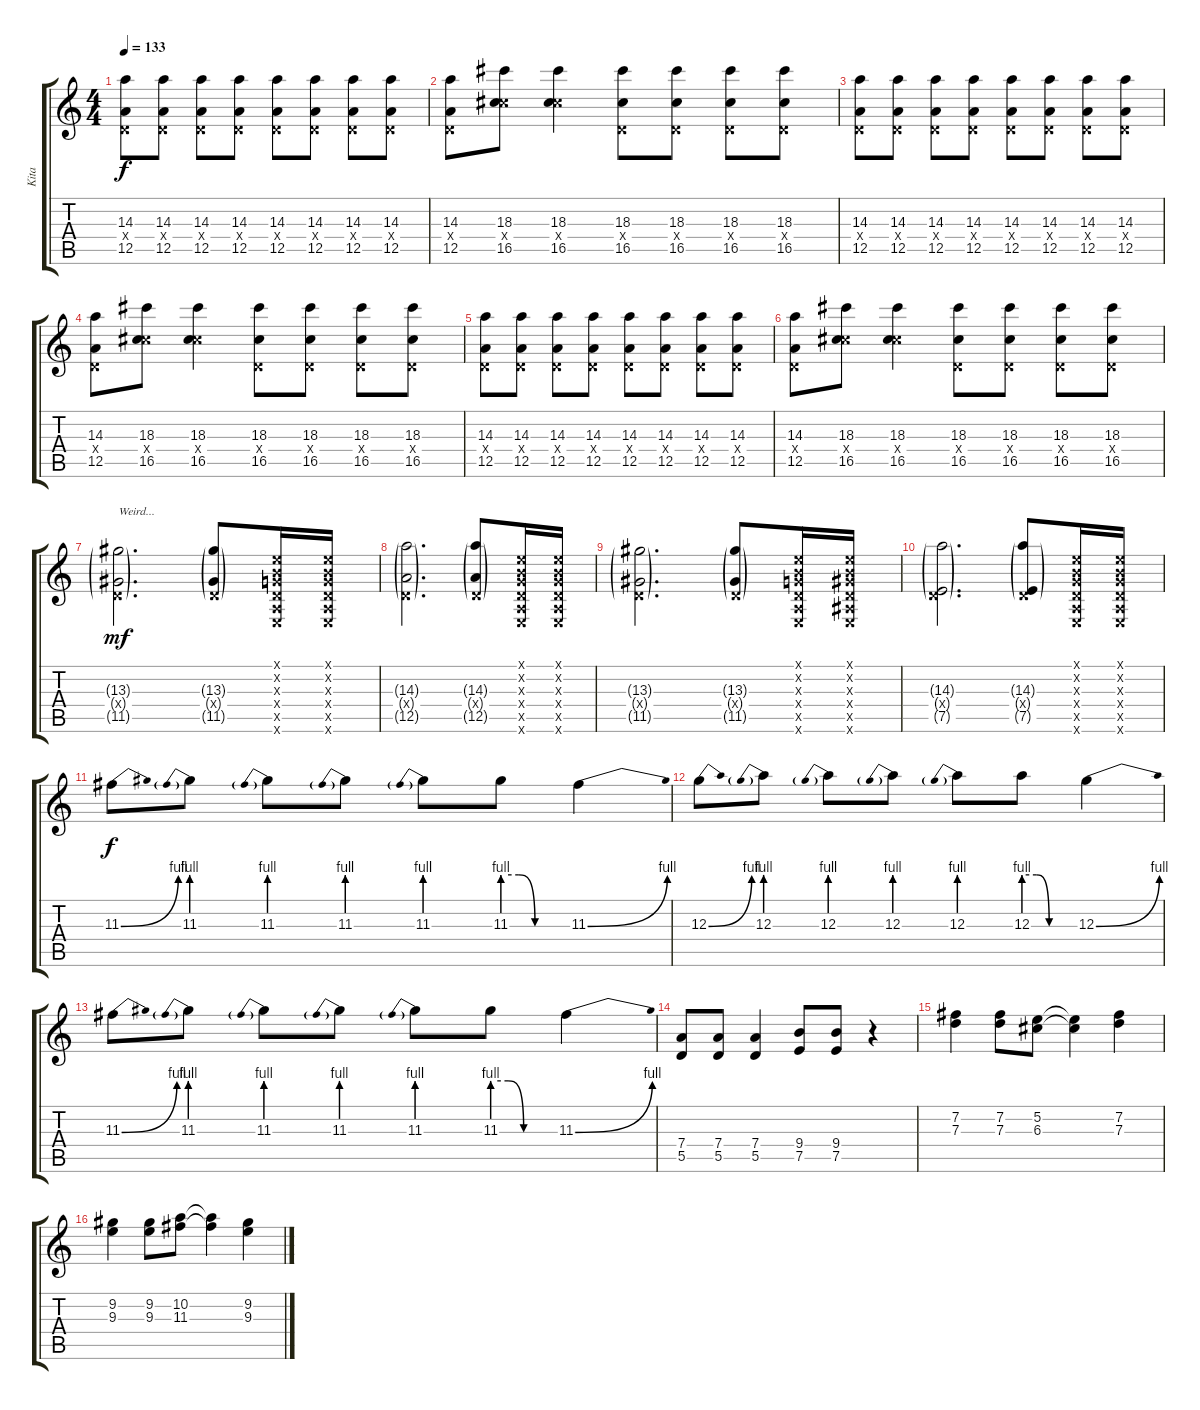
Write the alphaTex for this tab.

\track ("Kita" "Kita") {instrument overdrivenguitar}
\staff {score tabs}
\tuning (E4 B3 G3 D3 A2 E2) {hide}
\ts (4 4)
\tempo 133
\clef g2
\ks c
(14.3 0.4{x} 12.5).8{dy f} (14.3 0.4{x} 12.5).8 (14.3 0.4{x} 12.5).8 (14.3 0.4{x} 12.5).8 (14.3 0.4{x} 12.5).8 (14.3 0.4{x} 12.5).8 (14.3 0.4{x} 12.5).8 (14.3 0.4{x} 12.5).8 |
(14.3 0.4{x} 12.5).8 (18.3 11.4{x} 16.5).8 (18.3 11.4{x} 16.5).4 (18.3 0.4{x} 16.5).8 (18.3 0.4{x} 16.5).8 (18.3 0.4{x} 16.5).8 (18.3 0.4{x} 16.5).8 |
(14.3 0.4{x} 12.5).8 (14.3 0.4{x} 12.5).8 (14.3 0.4{x} 12.5).8 (14.3 0.4{x} 12.5).8 (14.3 0.4{x} 12.5).8 (14.3 0.4{x} 12.5).8 (14.3 0.4{x} 12.5).8 (14.3 0.4{x} 12.5).8 |
(14.3 0.4{x} 12.5).8 (18.3 11.4{x} 16.5).8 (18.3 11.4{x} 16.5).4 (18.3 0.4{x} 16.5).8 (18.3 0.4{x} 16.5).8 (18.3 0.4{x} 16.5).8 (18.3 0.4{x} 16.5).8 |
(14.3 0.4{x} 12.5).8 (14.3 0.4{x} 12.5).8 (14.3 0.4{x} 12.5).8 (14.3 0.4{x} 12.5).8 (14.3 0.4{x} 12.5).8 (14.3 0.4{x} 12.5).8 (14.3 0.4{x} 12.5).8 (14.3 0.4{x} 12.5).8 |
(14.3 0.4{x} 12.5).8 (18.3 11.4{x} 16.5).8 (18.3 11.4{x} 16.5).4 (18.3 0.4{x} 16.5).8 (18.3 0.4{x} 16.5).8 (18.3 0.4{x} 16.5).8 (18.3 0.4{x} 16.5).8 |
(13.3{g} 0.4{g x} 11.5{g}).2{d txt "Weird..." dy mf} (13.3{g} 0.4{g x} 11.5{g}).8 (0.1{x} 0.2{x} 0.3{x} 0.4{x} 0.5{x} 0.6{x}).16 (0.1{x} 0.2{x} 0.3{x} 0.4{x} 0.5{x} 0.6{x}).16 |
(14.3{g} 0.4{g x} 12.5{g}).2{d} (14.3{g} 0.4{g x} 12.5{g}).8 (0.1{x} 0.2{x} 0.3{x} 0.4{x} 0.5{x} 0.6{x}).16 (0.1{x} 0.2{x} 0.3{x} 0.4{x} 0.5{x} 0.6{x}).16 |
(13.3{g} 0.4{g x} 11.5{g}).2{d} (13.3{g} 0.4{g x} 11.5{g}).8 (0.1{x} 0.2{x} 0.3{x} 0.4{x} 0.5{x} 0.6{x}).16 (0.1{x} 0.2{x} 1.3{x} 0.4{x} 1.5{x} 0.6{x}).16 |
(14.3{g} 0.4{g x} 7.5{g}).2{d} (14.3{g} 0.4{g x} 7.5{g}).8 (0.1{x} 0.2{x} 0.3{x} 0.4{x} 0.5{x} 0.6{x}).16 (0.1{x} 0.2{x} 0.3{x} 0.4{x} 0.5{x} 0.6{x}).16 |
11.3{be (bend 0 0 60 4)}.8{dy f} 11.3{be (prebend 0 4 60 4)}.8 11.3{be (prebend 0 4 60 4)}.8 11.3{be (prebend 0 4 60 4)}.8 11.3{be (prebend 0 4 60 4)}.8 11.3{be (custom 0 4 15 4 30 0 60 0)}.8 11.3{be (bend 0 0 60 4)}.4 |
12.3{be (bend 0 0 60 4)}.8 12.3{be (prebend 0 4 60 4)}.8 12.3{be (prebend 0 4 60 4)}.8 12.3{be (prebend 0 4 60 4)}.8 12.3{be (prebend 0 4 60 4)}.8 12.3{be (custom 0 4 15 4 30 0 60 0)}.8 12.3{be (bend 0 0 60 4)}.4 |
11.3{be (bend 0 0 60 4)}.8 11.3{be (prebend 0 4 60 4)}.8 11.3{be (prebend 0 4 60 4)}.8 11.3{be (prebend 0 4 60 4)}.8 11.3{be (prebend 0 4 60 4)}.8 11.3{be (custom 0 4 15 4 30 0 60 0)}.8 11.3{be (bend 0 0 60 4)}.4 |
(7.4 5.5).8 (7.4 5.5).8 (7.4 5.5).4 (9.4 7.5).8 (9.4 7.5).8 r.4 |
(7.2 7.3).4 (7.2 7.3).8 (5.2 6.3).8 (5.2{t} 6.3{t}).4 (7.2 7.3).4 |
(9.2 9.3).4 (9.2 9.3).8 (10.2 11.3).8 (10.2{t} 11.3{t}).4 (9.2 9.3).4
